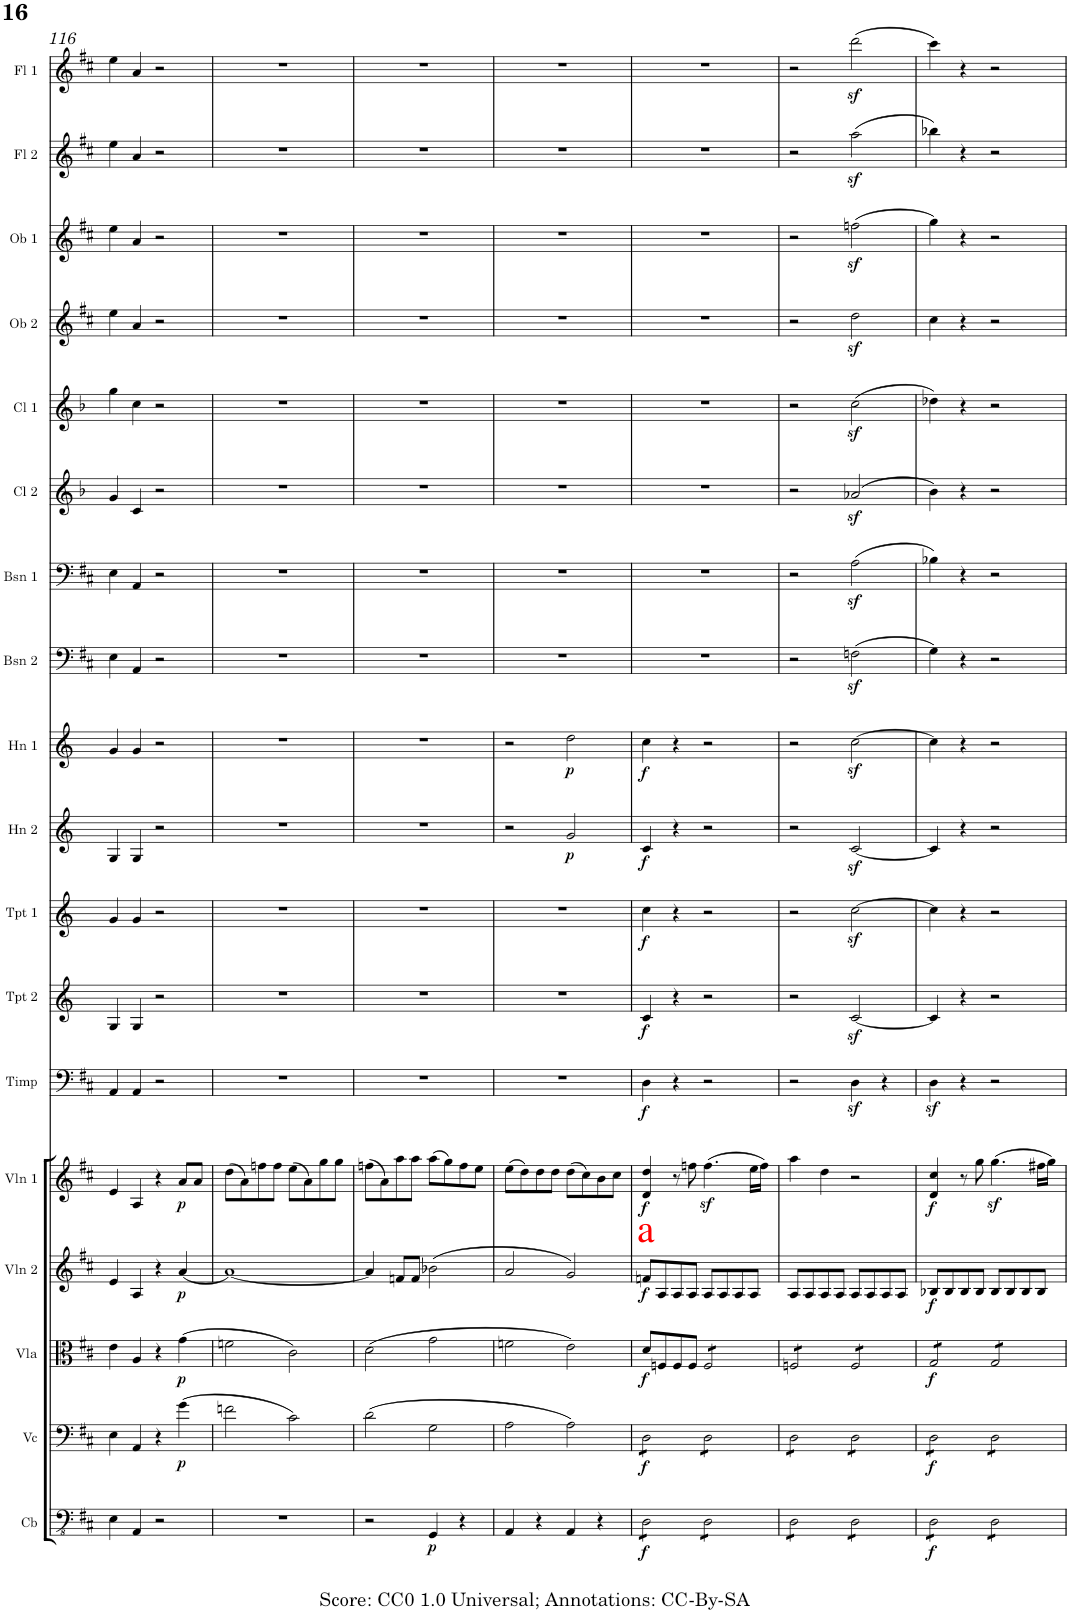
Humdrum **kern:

**kern	**dynam	**kern	**dynam	**kern	**dynam	**kern	**dynam	**kern	**text	**dynam	**kern	**dynam	**kern	**dynam	**kern	**dynam	**kern	**dynam	**kern	**dynam	**kern	**kern	**kern	**kern	**kern	**kern	**kern	**kern
*part18	*part18	*part17	*part17	*part16	*part16	*part15	*part15	*part14	*part14	*part14	*part13	*part13	*part12	*part12	*part11	*part11	*part10	*part10	*part9	*part9	*part8	*part7	*part6	*part5	*part4	*part3	*part2	*part1
*staff18	*staff18	*staff17	*staff17	*staff16	*staff16	*staff15	*staff15	*staff14	*staff14	*staff14	*staff13	*staff13	*staff12	*staff12	*staff11	*staff11	*staff10	*staff10	*staff9	*staff9	*staff8	*staff7	*staff6	*staff5	*staff4	*staff3	*staff2	*staff1
*I"Contrabass	*	*I"Violoncello	*	*I"Viola	*	*I"Violin 2	*	*I"Violin 1	*	*	*I"Timpani	*	*I"D Trumpet 2	*	*I"D Trumpet 1	*	*I"D Horn 2	*	*I"D Horn 1	*	*I"Bassoon 2	*I"Bassoon 1	*I"A Clarinet 2	*I"A Clarinet 1	*I"Oboe 2	*I"Oboe 1	*I"Flute 2	*I"Flute 1
*I'Cb	*	*I'Vc	*	*I'Vla	*	*I'Vln 2	*	*I'Vln 1	*	*	*I'Timp	*	*I'Tpt 2	*	*I'Tpt 1	*	*I'Hn 2	*	*I'Hn 1	*	*I'Bsn 2	*I'Bsn 1	*I'Cl 2	*I'Cl 1	*I'Ob 2	*I'Ob 1	*I'Fl 2	*I'Fl 1
!!LO:PB:g=z
*clefFv4	*	*clefF4	*	*clefC3	*	*clefG2	*	*clefG2	*	*	*clefF4	*	*clefG2	*	*clefG2	*	*clefG2	*	*clefG2	*	*clefF4	*clefF4	*clefG2	*clefG2	*clefG2	*clefG2	*clefG2	*clefG2
*	*	*	*	*	*	*	*	*	*	*	*	*	*Trd-1c-2	*	*Trd-1c-2	*	*Trd6c10	*	*Trd6c10	*	*	*	*Trd2c3	*Trd2c3	*	*	*	*
*k[f#c#]	*	*k[f#c#]	*	*k[f#c#]	*	*k[f#c#]	*	*k[f#c#]	*	*	*k[f#c#]	*	*k[]	*	*k[]	*	*k[]	*	*k[]	*	*k[f#c#]	*k[f#c#]	*k[b-]	*k[b-]	*k[f#c#]	*k[f#c#]	*k[f#c#]	*k[f#c#]
*M2/2	*	*M2/2	*	*M2/2	*	*M2/2	*	*M2/2	*	*	*M2/2	*	*M2/2	*	*M2/2	*	*M2/2	*	*M2/2	*	*M2/2	*M2/2	*M2/2	*M2/2	*M2/2	*M2/2	*M2/2	*M2/2
*met(c|)	*	*met(c|)	*	*met(c|)	*	*met(c|)	*	*met(c|)	*	*	*met(c|)	*	*met(c|)	*	*met(c|)	*	*met(c|)	*	*met(c|)	*	*met(c|)	*met(c|)	*met(c|)	*met(c|)	*met(c|)	*met(c|)	*met(c|)	*met(c|)
=116	=116	=116	=116	=116	=116	=116	=116	=116	=116	=116	=116	=116	=116	=116	=116	=116	=116	=116	=116	=116	=116	=116	=116	=116	=116	=116	=116	=116
4EE\	.	4E\	.	4e\	.	4e/	.	4e/	.	.	4AA/	.	4G/	.	4g/	.	4G/	.	4g/	.	4E\	4E\	4g/	4gg\	4ee\	4ee\	4ee\	4ee\
4AAA/	.	4AA/	.	4A/	.	4A/	.	4A/	.	.	4AA/	.	4G/	.	4g/	.	4G/	.	4g/	.	4AA/	4AA/	4c/	4cc\	4a/	4a/	4a/	4a/
2r	.	4r	.	4r	.	4r	.	4r	.	.	2r	.	2r	.	2r	.	2r	.	2r	.	2r	2r	2r	2r	2r	2r	2r	2r
!	!	!	!LO:DY:b	!	!LO:DY:b	!	!LO:DY:b	!	!	!LO:DY:b	!	!	!	!	!	!	!	!	!	!	!	!	!	!	!	!	!	!
.	.	(4g\	p	(4g\	p	[4a/	p	8a/L	.	p	.	.	.	.	.	.	.	.	.	.	.	.	.	.	.	.	.	.
.	.	.	.	.	.	.	.	8a/J	.	.	.	.	.	.	.	.	.	.	.	.	.	.	.	.	.	.	.	.
=117	=117	=117	=117	=117	=117	=117	=117	=117	=117	=117	=117	=117	=117	=117	=117	=117	=117	=117	=117	=117	=117	=117	=117	=117	=117	=117	=117	=117
1r	.	2fn\	.	2fn\	.	1a_	.	(8dd\L	.	.	1r	.	1r	.	1r	.	1r	.	1r	.	1r	1r	1r	1r	1r	1r	1r	1r
.	.	.	.	.	.	.	.	8a\)	.	.	.	.	.	.	.	.	.	.	.	.	.	.	.	.	.	.	.	.
.	.	.	.	.	.	.	.	8ffn\	.	.	.	.	.	.	.	.	.	.	.	.	.	.	.	.	.	.	.	.
.	.	.	.	.	.	.	.	8ff\J	.	.	.	.	.	.	.	.	.	.	.	.	.	.	.	.	.	.	.	.
.	.	2c#\)	.	2c#\)	.	.	.	(8ee\L	.	.	.	.	.	.	.	.	.	.	.	.	.	.	.	.	.	.	.	.
.	.	.	.	.	.	.	.	8a\)	.	.	.	.	.	.	.	.	.	.	.	.	.	.	.	.	.	.	.	.
.	.	.	.	.	.	.	.	8gg\	.	.	.	.	.	.	.	.	.	.	.	.	.	.	.	.	.	.	.	.
.	.	.	.	.	.	.	.	8gg\J	.	.	.	.	.	.	.	.	.	.	.	.	.	.	.	.	.	.	.	.
=118	=118	=118	=118	=118	=118	=118	=118	=118	=118	=118	=118	=118	=118	=118	=118	=118	=118	=118	=118	=118	=118	=118	=118	=118	=118	=118	=118	=118
2r	.	(2d\	.	(2d\	.	4a/]	.	(8ffn\L	.	.	1r	.	1r	.	1r	.	1r	.	1r	.	1r	1r	1r	1r	1r	1r	1r	1r
.	.	.	.	.	.	.	.	8a\)	.	.	.	.	.	.	.	.	.	.	.	.	.	.	.	.	.	.	.	.
.	.	.	.	.	.	8fn/L	.	8aa\	.	.	.	.	.	.	.	.	.	.	.	.	.	.	.	.	.	.	.	.
.	.	.	.	.	.	8f/J	.	8aa\J	.	.	.	.	.	.	.	.	.	.	.	.	.	.	.	.	.	.	.	.
!	!LO:DY:b	!	!	!	!	!	!	!	!	!	!	!	!	!	!	!	!	!	!	!	!	!	!	!	!	!	!	!
4GGG/	p	2G\	.	2g\	.	(2b-X\	.	(8aa\L	.	.	.	.	.	.	.	.	.	.	.	.	.	.	.	.	.	.	.	.
.	.	.	.	.	.	.	.	8gg\)	.	.	.	.	.	.	.	.	.	.	.	.	.	.	.	.	.	.	.	.
4r	.	.	.	.	.	.	.	8ff\	.	.	.	.	.	.	.	.	.	.	.	.	.	.	.	.	.	.	.	.
.	.	.	.	.	.	.	.	8ee\J	.	.	.	.	.	.	.	.	.	.	.	.	.	.	.	.	.	.	.	.
=119	=119	=119	=119	=119	=119	=119	=119	=119	=119	=119	=119	=119	=119	=119	=119	=119	=119	=119	=119	=119	=119	=119	=119	=119	=119	=119	=119	=119
4AAA/	.	2A\	.	2fn\	.	2a/	.	(8ee\L	.	.	1r	.	1r	.	1r	.	2r	.	2r	.	1r	1r	1r	1r	1r	1r	1r	1r
.	.	.	.	.	.	.	.	8dd\)	.	.	.	.	.	.	.	.	.	.	.	.	.	.	.	.	.	.	.	.
4r	.	.	.	.	.	.	.	8dd\	.	.	.	.	.	.	.	.	.	.	.	.	.	.	.	.	.	.	.	.
.	.	.	.	.	.	.	.	8dd\J	.	.	.	.	.	.	.	.	.	.	.	.	.	.	.	.	.	.	.	.
!	!	!	!	!	!	!	!	!	!	!	!	!	!	!	!	!	!	!LO:DY:b	!	!LO:DY:b	!	!	!	!	!	!	!	!
4AAA/	.	2A\)	.	2e\)	.	2g/)	.	(8dd\L	.	.	.	.	.	.	.	.	2g/	p	2dd\	p	.	.	.	.	.	.	.	.
.	.	.	.	.	.	.	.	8cc#\)	.	.	.	.	.	.	.	.	.	.	.	.	.	.	.	.	.	.	.	.
4r	.	.	.	.	.	.	.	8b\	.	.	.	.	.	.	.	.	.	.	.	.	.	.	.	.	.	.	.	.
.	.	.	.	.	.	.	.	8cc#\J	.	.	.	.	.	.	.	.	.	.	.	.	.	.	.	.	.	.	.	.
=120	=120	=120	=120	=120	=120	=120	=120	=120	=120	=120	=120	=120	=120	=120	=120	=120	=120	=120	=120	=120	=120	=120	=120	=120	=120	=120	=120	=120
!	!LO:DY:b	!	!LO:DY:b	!	!LO:DY:b	!	!LO:DY:b	!	!LO:LY:b:color=#FF0000	!LO:DY:b	!	!LO:DY:b	!	!LO:DY:b	!	!LO:DY:b	!	!LO:DY:b	!	!LO:DY:b	!	!	!	!	!	!	!	!
*tremolo	*	*	*	*	*	*	*	*	*	*	*	*	*	*	*	*	*	*	*	*	*	*	*	*	*	*	*	*
*	*	*tremolo	*	*	*	*	*	*	*	*	*	*	*	*	*	*	*	*	*	*	*	*	*	*	*	*	*	*
8DD\L	f	8D\L	f	8d/L	f	8fn/L	f	4d/ 4dd/	a	f	4D\	f	4c/	f	4cc\	f	4c/	f	4cc\	f	1r	1r	1r	1r	1r	1r	1r	1r
8DD\	.	8D\	.	8Fn/	.	8A/	.	.	.	.	.	.	.	.	.	.	.	.	.	.	.	.	.	.	.	.	.	.
8DD\	.	8D\	.	8F/	.	8A/	.	8r	.	.	4r	.	4r	.	4r	.	4r	.	4r	.	.	.	.	.	.	.	.	.
8DD\J	.	8D\J	.	8F/J	.	8A/J	.	8ffn\	.	.	.	.	.	.	.	.	.	.	.	.	.	.	.	.	.	.	.	.
*	*	*	*	*tremolo	*	*	*	*	*	*	*	*	*	*	*	*	*	*	*	*	*	*	*	*	*	*	*	*
8DD\L	.	8D\L	.	8F/L	.	8A/L	.	(4.ffz<\	.	.	2r	.	2r	.	2r	.	2r	.	2r	.	.	.	.	.	.	.	.	.
8DD\	.	8D\	.	8F/	.	8A/	.	.	.	.	.	.	.	.	.	.	.	.	.	.	.	.	.	.	.	.	.	.
8DD\	.	8D\	.	8F/	.	8A/	.	.	.	.	.	.	.	.	.	.	.	.	.	.	.	.	.	.	.	.	.	.
8DD\J	.	8D\J	.	8F/J	.	8A/J	.	16ee\LL	.	.	.	.	.	.	.	.	.	.	.	.	.	.	.	.	.	.	.	.
.	.	.	.	.	.	.	.	16ff\JJ)	.	.	.	.	.	.	.	.	.	.	.	.	.	.	.	.	.	.	.	.
=121	=121	=121	=121	=121	=121	=121	=121	=121	=121	=121	=121	=121	=121	=121	=121	=121	=121	=121	=121	=121	=121	=121	=121	=121	=121	=121	=121	=121
8DD\L	.	8D\L	.	8Fn/L	.	8A/L	.	4aa\	.	.	2r	.	2r	.	2r	.	2r	.	2r	.	2r	2r	2r	2r	2r	2r	2r	2r
8DD\	.	8D\	.	8Fn/	.	8A/	.	.	.	.	.	.	.	.	.	.	.	.	.	.	.	.	.	.	.	.	.	.
8DD\	.	8D\	.	8Fn/	.	8A/	.	4dd\	.	.	.	.	.	.	.	.	.	.	.	.	.	.	.	.	.	.	.	.
8DD\J	.	8D\J	.	8Fn/J	.	8A/J	.	.	.	.	.	.	.	.	.	.	.	.	.	.	.	.	.	.	.	.	.	.
8DD\L	.	8D\L	.	8F/L	.	8A/L	.	2r	.	.	4Dz<\	.	[2cz</	.	[2ccz<\	.	[2cz</	.	[2ccz<\	.	(2Fnz<\	(2Az<\	(2a-Xz</	(2ccz<\	2ddz<\	(2ffnz<\	(2aaz<\	(2dddz<\
8DD\	.	8D\	.	8F/	.	8A/	.	.	.	.	.	.	.	.	.	.	.	.	.	.	.	.	.	.	.	.	.	.
8DD\	.	8D\	.	8F/	.	8A/	.	.	.	.	4r	.	.	.	.	.	.	.	.	.	.	.	.	.	.	.	.	.
8DD\J	.	8D\J	.	8F/J	.	8A/J	.	.	.	.	.	.	.	.	.	.	.	.	.	.	.	.	.	.	.	.	.	.
=122	=122	=122	=122	=122	=122	=122	=122	=122	=122	=122	=122	=122	=122	=122	=122	=122	=122	=122	=122	=122	=122	=122	=122	=122	=122	=122	=122	=122
!	!LO:DY:b	!	!LO:DY:b	!	!LO:DY:b	!	!LO:DY:b	!	!	!LO:DY:b	!	!	!	!	!	!	!	!	!	!	!	!	!	!	!	!	!	!
8DD\L	f	8D\L	f	8G/L	f	8B-X/L	f	4d/ 4cc#/	.	f	4Dz<\	.	4c/]	.	4cc\]	.	4c/]	.	4cc\]	.	4G\)	4B-X\)	4b-\)	4dd-X\)	4cc#\	4gg\)	4bb-X\)	4ccc#\)
8DD\	.	8D\	.	8G/	.	8B-/	.	.	.	.	.	.	.	.	.	.	.	.	.	.	.	.	.	.	.	.	.	.
8DD\	.	8D\	.	8G/	.	8B-/	.	8r	.	.	4r	.	4r	.	4r	.	4r	.	4r	.	4r	4r	4r	4r	4r	4r	4r	4r
8DD\J	.	8D\J	.	8G/J	.	8B-/J	.	8gg\	.	.	.	.	.	.	.	.	.	.	.	.	.	.	.	.	.	.	.	.
8DD\L	.	8D\L	.	8G/L	.	8B-/L	.	(4.ggz<\	.	.	2r	.	2r	.	2r	.	2r	.	2r	.	2r	2r	2r	2r	2r	2r	2r	2r
8DD\	.	8D\	.	8G/	.	8B-/	.	.	.	.	.	.	.	.	.	.	.	.	.	.	.	.	.	.	.	.	.	.
8DD\	.	8D\	.	8G/	.	8B-/	.	.	.	.	.	.	.	.	.	.	.	.	.	.	.	.	.	.	.	.	.	.
8DD\J	.	8D\J	.	8G/J	.	8B-/J	.	16ff#X\LL	.	.	.	.	.	.	.	.	.	.	.	.	.	.	.	.	.	.	.	.
*	*	*	*	*Xtremolo	*	*	*	*	*	*	*	*	*	*	*	*	*	*	*	*	*	*	*	*	*	*	*	*
*	*	*Xtremolo	*	*	*	*	*	*	*	*	*	*	*	*	*	*	*	*	*	*	*	*	*	*	*	*	*	*
*Xtremolo	*	*	*	*	*	*	*	*	*	*	*	*	*	*	*	*	*	*	*	*	*	*	*	*	*	*	*	*
.	.	.	.	.	.	.	.	16gg\JJ)	.	.	.	.	.	.	.	.	.	.	.	.	.	.	.	.	.	.	.	.
=	=	=	=	=	=	=	=	=	=	=	=	=	=	=	=	=	=	=	=	=	=	=	=	=	=	=	=	=
*-	*-	*-	*-	*-	*-	*-	*-	*-	*-	*-	*-	*-	*-	*-	*-	*-	*-	*-	*-	*-	*-	*-	*-	*-	*-	*-	*-	*-
